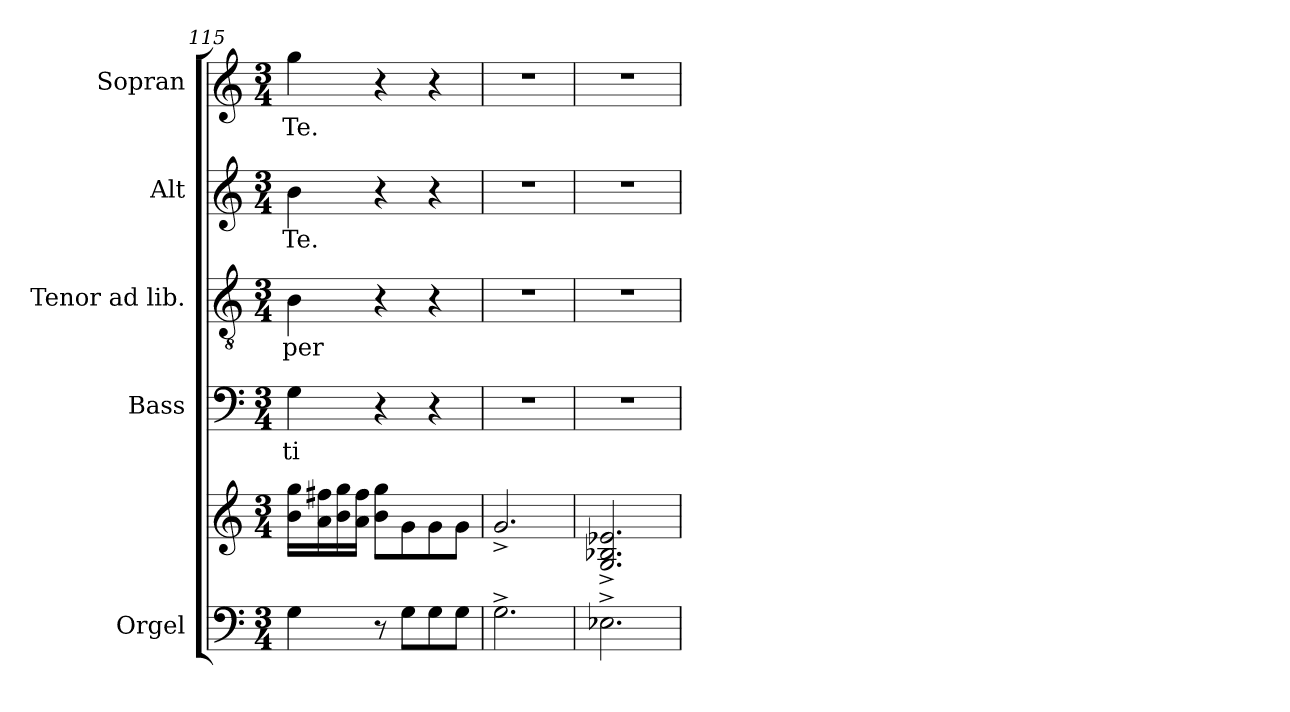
**kern	**kern	**kern	**text	**kern	**text	**kern	**text	**kern	**text
*part5	*part5	*part4	*part4	*part3	*part3	*part2	*part2	*part1	*part1
*staff6	*staff5	*staff4	*staff4	*staff3	*staff3	*staff2	*staff2	*staff1	*staff1
*I"Orgel	*	*I"Bass	*	*I"Tenor ad lib.	*	*I"Alt	*	*I"Sopran	*
*I'Org.	*	*I'B	*	*I'T	*	*I'A	*	*I'S	*
!!LO:PB:g=z
*clefF4	*clefG2	*clefF4	*	*clefGv2	*	*clefG2	*	*clefG2	*
*k[]	*k[]	*k[]	*	*k[]	*	*k[]	*	*k[]	*
*C:	*C:	*C:	*	*C:	*	*C:	*	*C:	*
*M3/4	*M3/4	*M3/4	*	*M3/4	*	*M3/4	*	*M3/4	*
=115	=115	=115	=115	=115	=115	=115	=115	=115	=115
!	!	!	!LO:LY:b	!	!LO:LY:b	!	!LO:LY:b	!	!LO:LY:b
4G\	16b\ 16gg\LL	4G\	-ti-	4B\	per	4b\	Te.	4gg\	Te.
.	16a\ 16ff#X\	.	.	.	.	.	.	.	.
.	16b\ 16gg\	.	.	.	.	.	.	.	.
.	16a\ 16ff#\JJ	.	.	.	.	.	.	.	.
8r	8b\ 8gg\L	4r	.	4r	.	4r	.	4r	.
8G\L	8g\	.	.	.	.	.	.	.	.
8G\	8g\	4r	.	4r	.	4r	.	4r	.
8G\J	8g\J	.	.	.	.	.	.	.	.
=116	=116	=116	=116	=116	=116	=116	=116	=116	=116
2.G^>\	2.g^</	2.r	.	2.r	.	2.r	.	2.r	.
=117	=117	=117	=117	=117	=117	=117	=117	=117	=117
2.E-X^>\	2.G/^< 2.B-X/^< 2.e-X/^<	2.r	.	2.r	.	2.r	.	2.r	.
=	=	=	=	=	=	=	=	=	=
*-	*-	*-	*-	*-	*-	*-	*-	*-	*-
